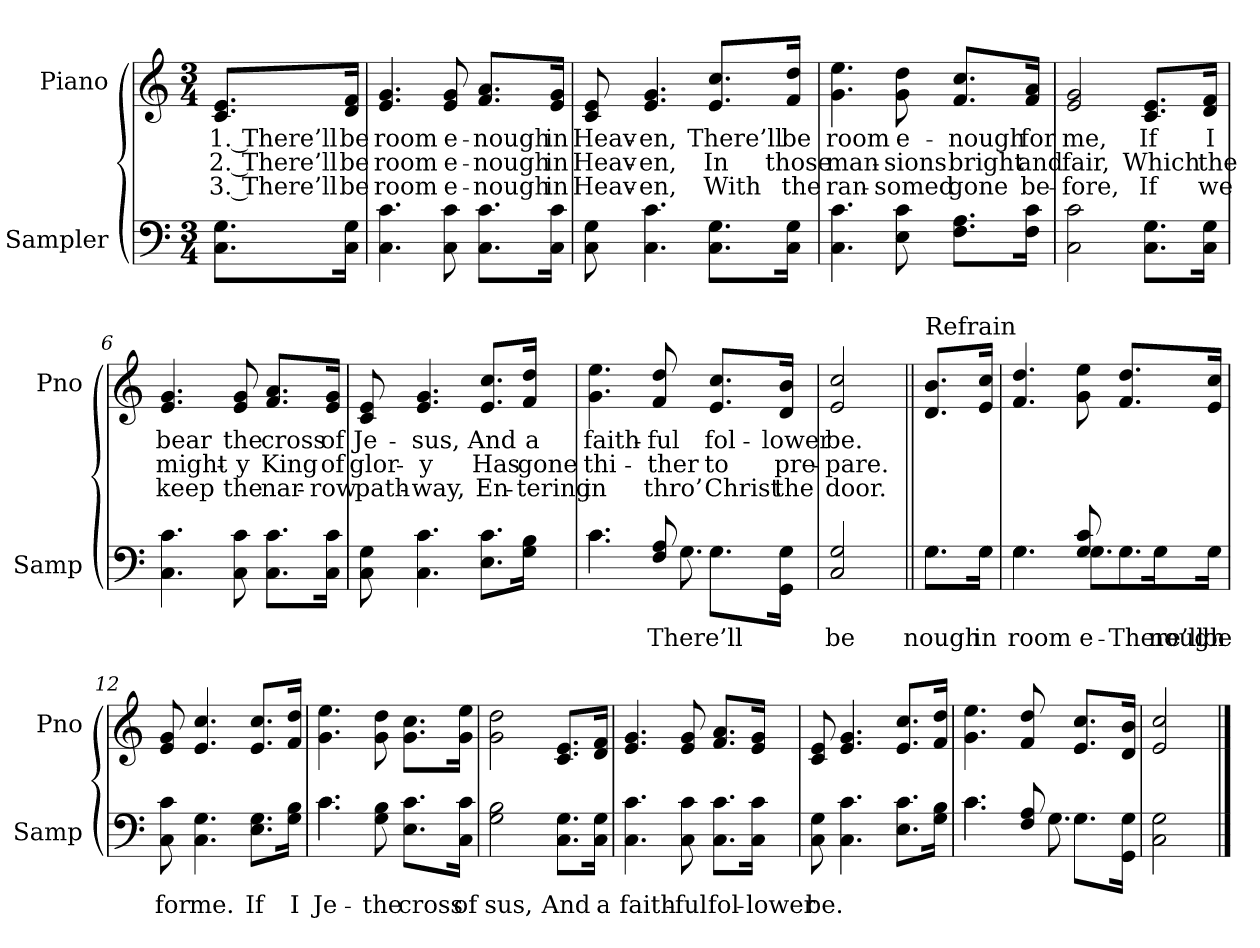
**kern	**text	**kern	**text	**text	**text
*part2	*part2	*part1	*part1	*part1	*part1
*staff2	*staff2	*staff1	*staff1	*staff1	*staff1
*I"Sampler	*	*I"Piano	*	*	*
*I'Samp	*	*I'Pno	*	*	*
*clefF4	*	*clefG2	*	*	*
*M3/4	*	*M3/4	*	*	*
=1	=1	=1	=1	=1	=1
8.C\ 8.G\L	.	8.c/ 8.e/L	1. There’ll	2. There’ll	3. There’ll
16C\ 16G\Jk	.	16d/ 16f/Jk	be	be	be
=2	=2	=2	=2	=2	=2
4.C 4.c	.	4.e 4.g	room	room	room
8C 8c	.	8e 8g	e-	e-	e-
8.C\ 8.c\L	.	8.f/ 8.a/L	-nough	-nough	-nough
16C\ 16c\Jk	.	16e/ 16g/Jk	in	in	in
=3	=3	=3	=3	=3	=3
8C 8G	.	8c 8e	Heav-	Heav-	Heav-
4.C 4.c	.	4.e 4.g	-en,	-en,	-en,
8.C\ 8.G\L	.	8.e/ 8.cc/L	There’ll	In	With
16C\ 16G\Jk	.	16f/ 16dd/Jk	be	those	the
=4	=4	=4	=4	=4	=4
4.C 4.c	.	4.g 4.ee	room	man-	ran-
8E 8c	.	8g 8dd	e-	-sions	-somed
8.F\ 8.A\L	.	8.f/ 8.cc/L	-nough	bright	gone
16F\ 16c\Jk	.	16f/ 16a/Jk	for	and	be-
=5	=5	=5	=5	=5	=5
2C 2c	.	2e 2g	me,	fair,	-fore,
8.C\ 8.G\L	.	8.c/ 8.e/L	If	Which	If
16C\ 16G\Jk	.	16d/ 16f/Jk	I	the	we
=6	=6	=6	=6	=6	=6
4.C 4.c	.	4.e 4.g	bear	might-	keep
8C 8c	.	8e 8g	the	-y	the
8.C\ 8.c\L	.	8.f/ 8.a/L	cross	King	nar-
16C\ 16c\Jk	.	16e/ 16g/Jk	of	of	-row
=7	=7	=7	=7	=7	=7
8C 8G	.	8c 8e	Je-	glor-	path-
4.C 4.c	.	4.e 4.g	-sus,	-y	-way,
8.E\ 8.c\L	.	8.e/ 8.cc/L	And	Has	En-
16G\ 16B\Jk	.	16f/ 16dd/Jk	a	gone	-tering
=8	=8	=8	=8	=8	=8
*^	*	*	*	*	*
4.c\	4.c	.	4.g 4.ee	faith-	thi-	in
8F 8A	8.G	There’ll	8f 8dd	-ful	-ther	thro’
8.G\L	.	.	8.e/ 8.cc/L	fol-	to	Christ
.	8.ryy	.	.	.	.	.
16GG\ 16G\Jk	.	.	16d/ 16b/Jk	-lower	pre-	the
*v	*v	*	*	*	*	*
=9	=9	=9	=9	=9	=9
2C/ 2G/	be	2e 2cc	be.	-pare.	door.
=10||	=10||	=10||	=10||	=10||	=10||
*^	*	*	*	*	*
!	!	!	!LO:TX:t=Refrain	!	!	!
8.G\L	8.G\L	-nough	8.d/ 8.b/L	.	.	.
16G\Jk	16G\Jk	in	16e/ 16cc/Jk	.	.	.
=11	=11	=11	=11	=11	=11	=11
4.G\	4.G	room	4.f 4.dd	.	.	.
8G 8c	8.G\L	e-	8g 8ee	.	.	.
8.G\L	.	There’ll	8.f/ 8.dd/L	.	.	.
.	16G\Jk	-nough	.	.	.	.
.	8ryy	.	.	.	.	.
16G\Jk	.	be	16e/ 16cc/Jk	.	.	.
*v	*v	*	*	*	*	*
=12	=12	=12	=12	=12	=12
8C 8c	for	8e 8g	.	.	.
4.C 4.G	me.	4.e 4.cc	.	.	.
8.E\ 8.G\L	If	8.e/ 8.cc/L	.	.	.
16G\ 16B\Jk	I	16f/ 16dd/Jk	.	.	.
=13	=13	=13	=13	=13	=13
*^	*	*	*	*	*
4.c\	4.c	Je-	4.g 4.ee	.	.	.
8G 8B	4.ryy	the	8g 8dd	.	.	.
8.E\ 8.c\L	.	cross	8.g\ 8.cc\L	.	.	.
16C\ 16c\Jk	.	of	16g\ 16ee\Jk	.	.	.
*v	*v	*	*	*	*	*
=14	=14	=14	=14	=14	=14
2G 2B	-sus,	2g 2dd	.	.	.
8.C\ 8.G\L	And	8.c/ 8.e/L	.	.	.
16C\ 16G\Jk	a	16d/ 16f/Jk	.	.	.
=15	=15	=15	=15	=15	=15
4.C 4.c	faith-	4.e 4.g	.	.	.
8C 8c	-ful	8e 8g	.	.	.
8.C\ 8.c\L	fol-	8.f/ 8.a/L	.	.	.
16C\ 16c\Jk	-lower	16e/ 16g/Jk	.	.	.
=16	=16	=16	=16	=16	=16
8C 8G	be.	8c 8e	.	.	.
4.C 4.c	.	4.e 4.g	.	.	.
8.E\ 8.c\L	.	8.e/ 8.cc/L	.	.	.
16G\ 16B\Jk	.	16f/ 16dd/Jk	.	.	.
=17	=17	=17	=17	=17	=17
*^	*	*	*	*	*
4.c\	4.c	.	4.g 4.ee	.	.	.
8F 8A	8.G	.	8f 8dd	.	.	.
8.G\L	.	.	8.e/ 8.cc/L	.	.	.
.	8.ryy	.	.	.	.	.
16GG\ 16G\Jk	.	.	16d/ 16b/Jk	.	.	.
*v	*v	*	*	*	*	*
=18	=18	=18	=18	=18	=18
2C 2G	.	2e 2cc	.	.	.
==	==	==	==	==	==
*-	*-	*-	*-	*-	*-
